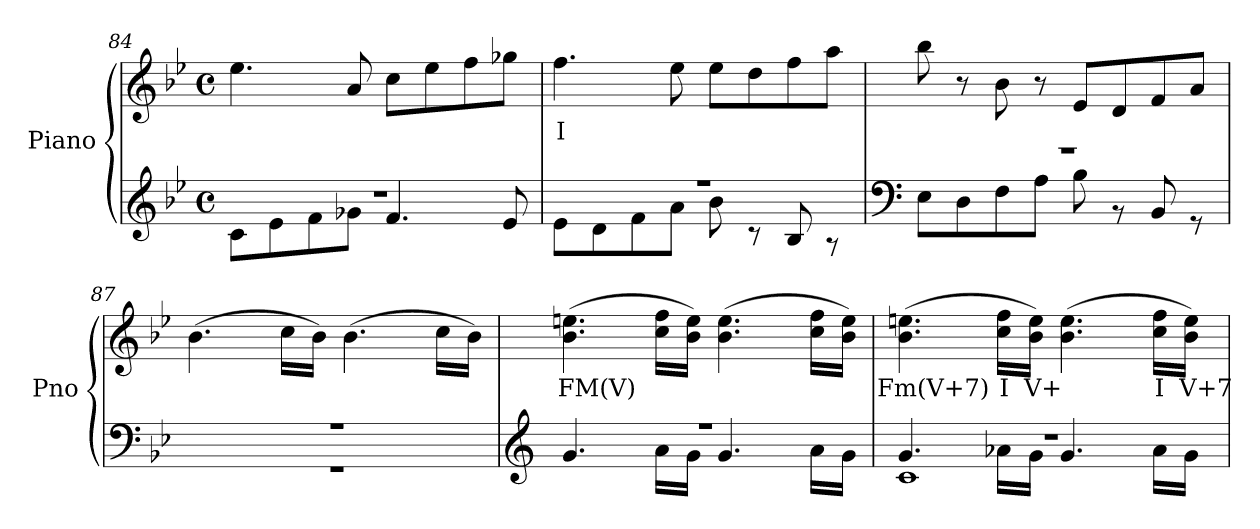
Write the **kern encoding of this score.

**kern	**kern	**text
*part1	*part1	*part1
*staff2	*staff1	*staff1
*I"Piano	*	*
*I'Pno	*	*
!!LO:LB:g=z
*clefG2	*clefG2	*
*k[b-e-]	*k[b-e-]	*
*M4/4	*M4/4	*
*met(c)	*met(c)	*
=84	=84	=84
*^	*	*
1r	8c\L	4.ee-\	.
.	8e-\	.	.
.	8f\	.	.
.	8g-X\J	8a/	.
.	4.f/	8cc\L	.
.	.	8ee-\	.
.	.	8ff\	.
.	8e-/	8gg-X\J	.
=85	=85	=85	=85
!	!	!	!LO:LY:b
1r	8e-\L	4.ff\	I
.	8d\	.	.
.	8f\	.	.
.	8a\J	8ee-\	.
.	8b-\	8ee-\L	.
.	8r	8dd\	.
.	8B-/	8ff\	.
.	8r	8aa\J	.
=86	=86	=86	=86
*clefF4	*	*	*
1r	8E-\L	8bb-\	.
.	8D\	8r	.
.	8F\	8b-\	.
.	8A\J	8r	.
.	8B-\	8e-/L	.
.	8r	8d/	.
.	8BB-/	8f/	.
.	8r	8a/J	.
=87	=87	=87	=87
1r	1r	(>4.b-\	.
.	.	16cc\LL	.
.	.	16b-\JJ)	.
.	.	(>4.b-\	.
.	.	16cc\LL	.
.	.	16b-\JJ)	.
=88	=88	=88	=88
*clefG2	*	*	*
!	!	!	!LO:LY:b
1r	4.g/	(>4.b-\ 4.een\	FM(V)
.	16a\LL	16cc\ 16ff\LL	.
.	16g\JJ	16b-\ 16ee\JJ)	.
.	4.g/	(>4.b-\ 4.ee\	.
.	16a\LL	16cc\ 16ff\LL	.
.	16g\JJ	16b-\ 16ee\JJ)	.
!!LO:LB:g=z
=89	=89	=89	=89
*	*^	*	*
!	!	!	!	!LO:LY:b
1r	4.g/	1c	(>4.b-\ 4.een\	Fm(V+7)
!	!	!	!	!LO:LY:b
.	16a-X\LL	.	16cc\ 16ff\LL	I
!	!	!	!	!LO:LY:b
.	16g\JJ	.	16b-\ 16ee\JJ)	V+
.	4.g/	.	(>4.b-\ 4.ee\	.
!	!	!	!	!LO:LY:b
.	16a-\LL	.	16cc\ 16ff\LL	I
!	!	!	!	!LO:LY:b
.	16g\JJ	.	16b-\ 16ee\JJ)	V+7
*v	*v	*v	*	*
=	=	=
*-	*-	*-
